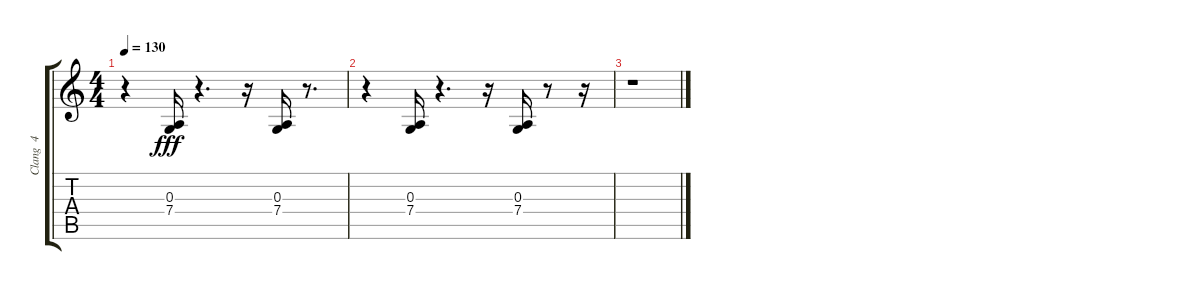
\track ("Clang  4            " "Clang  4  ") {instrument steeldrums}
\staff {score tabs}
\tuning (E4 B3 G3 D3 A2 E2) {hide}
\ts (4 4)
\tempo 130
\clef g2
\ks c
r.4{dy fff} (0.3 7.4).16{volume 3} r.4{d} r.16 (0.3 7.4).16{volume 2} r.8{d} |
r.4 (0.3 7.4).16{volume 0} r.4{d} r.16 (0.3 7.4).16{volume 0} r.8 r.16 |
r.1
